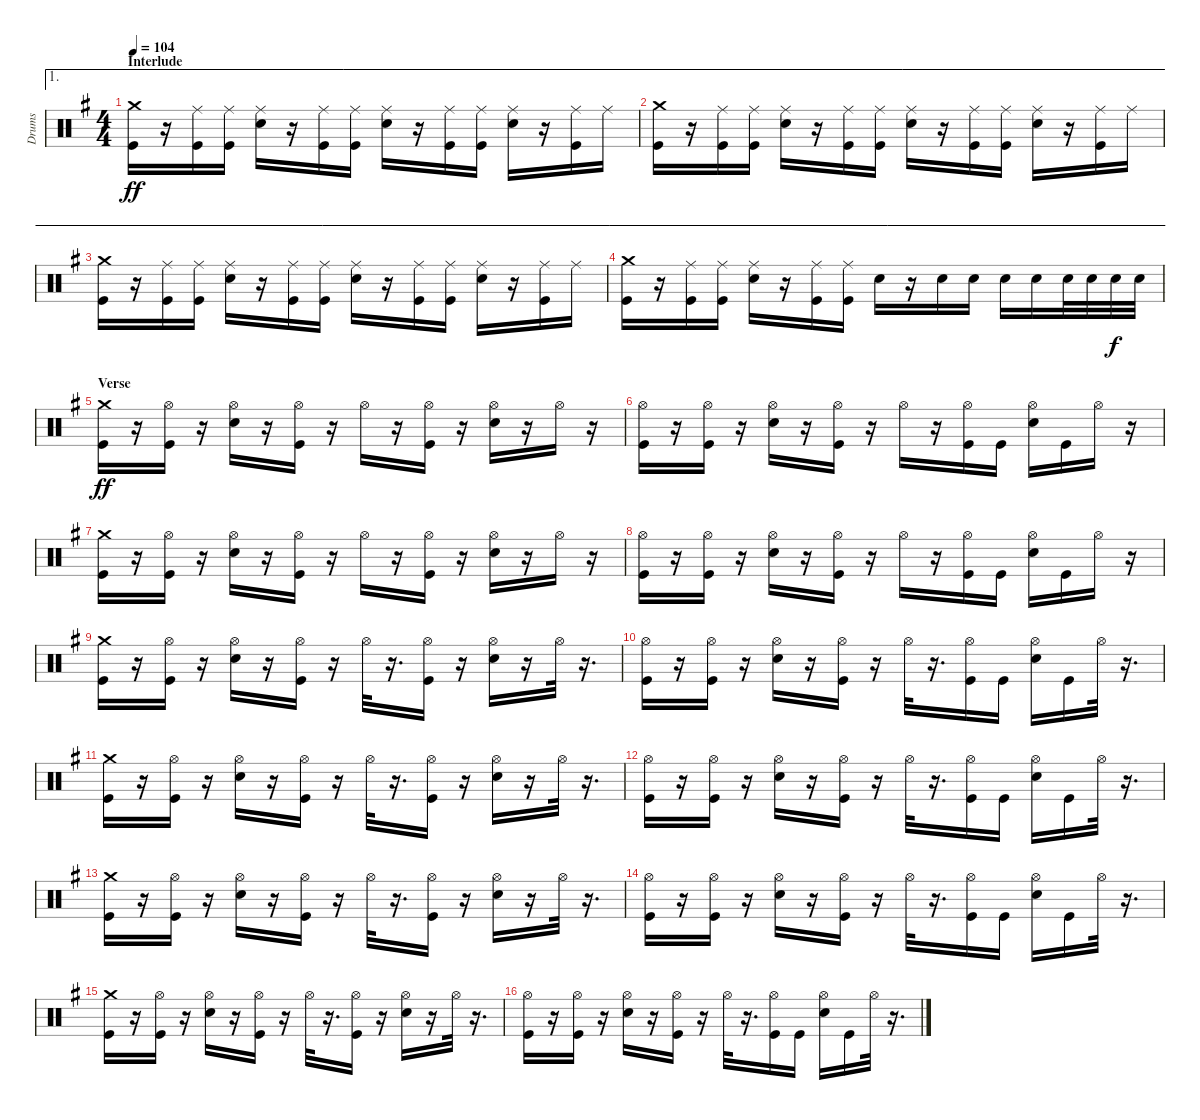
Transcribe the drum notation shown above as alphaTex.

\defaultSystemsLayout 4
\track ("Bill Ward" "Drums") {instrument percussion}
\staff {score}
\articulation defaults
\ae 1
\ts (4 4)
\section ("" "Interlude")
\tempo 104
\clef neutral
\scale
0.333333
\ks g
("Kick (hit)" "Crash medium (hit)").16{dy ff} r.16 ("Kick (hit)" "Ride (middle)").16 ("Kick (hit)" "Ride (middle)").16 ("Ride (middle)" "Snare (hit) 2").16 r.16 ("Kick (hit)" "Ride (middle)").16 ("Kick (hit)" "Ride (middle)").16 ("Ride (middle)" "Snare (hit) 2").16 r.16 ("Kick (hit)" "Ride (middle)").16 ("Kick (hit)" "Ride (middle)").16 ("Ride (middle)" "Snare (hit) 2").16 r.16 ("Kick (hit)" "Ride (middle)").16 "Ride (middle)".16 |
\ae 1
\scale
0.333333 ("Crash medium (hit)" "Kick (hit)").16 r.16 ("Kick (hit)" "Ride (middle)").16 ("Kick (hit)" "Ride (middle)").16 ("Ride (middle)" "Snare (hit) 2").16 r.16 ("Kick (hit)" "Ride (middle)").16 ("Kick (hit)" "Ride (middle)").16 ("Ride (middle)" "Snare (hit) 2").16 r.16 ("Kick (hit)" "Ride (middle)").16 ("Kick (hit)" "Ride (middle)").16 ("Ride (middle)" "Snare (hit) 2").16 r.16 ("Kick (hit)" "Ride (middle)").16 "Ride (middle)".16 |
\ae 1
\scale
0.333333 ("Crash medium (hit)" "Kick (hit)").16 r.16 ("Kick (hit)" "Ride (middle)").16 ("Kick (hit)" "Ride (middle)").16 ("Ride (middle)" "Snare (hit) 2").16 r.16 ("Kick (hit)" "Ride (middle)").16 ("Kick (hit)" "Ride (middle)").16 ("Ride (middle)" "Snare (hit) 2").16 r.16 ("Kick (hit)" "Ride (middle)").16 ("Kick (hit)" "Ride (middle)").16 ("Ride (middle)" "Snare (hit) 2").16 r.16 ("Kick (hit)" "Ride (middle)").16 "Ride (middle)".16 |
\ae 1
\scale
0.333333 ("Crash medium (hit)" "Kick (hit)").16 r.16 ("Kick (hit)" "Ride (middle)").16 ("Kick (hit)" "Ride (middle)").16 ("Ride (middle)" "Snare (hit) 2").16 r.16 ("Kick (hit)" "Ride (middle)").16 ("Kick (hit)" "Ride (middle)").16 "Snare (hit) 2".16 r.16 "Snare (hit) 2".16 "Snare (hit) 2".16 "Snare (hit) 2".16 "Snare (hit) 2".16 "Snare (hit) 2".32 "Snare (hit) 2".32 "Snare (hit) 2".32{dy f} "Snare (hit) 2".32 |
\section ("" "Verse")
\scale
0.333333 ("Crash medium (hit)" "Kick (hit)").16{dy ff} r.16 ("Kick (hit)" "Hi-Hat (open)").16 r.16 ("Snare (hit) 2" "Hi-Hat (open)").16 r.16 ("Kick (hit)" "Hi-Hat (open)").16 r.16 "Hi-Hat (open)".16 r.16 ("Kick (hit)" "Hi-Hat (open)").16 r.16 ("Hi-Hat (open)" "Snare (hit) 2").16 r.16 "Hi-Hat (open)".16 r.16 |
\scale
0.333333 ("Kick (hit)" "Hi-Hat (open)").16 r.16 ("Kick (hit)" "Hi-Hat (open)").16 r.16 ("Snare (hit) 2" "Hi-Hat (open)").16 r.16 ("Kick (hit)" "Hi-Hat (open)").16 r.16 "Hi-Hat (open)".16 r.16 ("Kick (hit)" "Hi-Hat (open)").16 "Kick (hit)".16 ("Hi-Hat (open)" "Snare (hit) 2").16 "Kick (hit)".16 "Hi-Hat (open)".16 r.16 |
\scale
0.333333 ("Kick (hit)" "Crash medium (hit)").16 r.16 ("Kick (hit)" "Hi-Hat (open)").16 r.16 ("Snare (hit) 2" "Hi-Hat (open)").16 r.16 ("Kick (hit)" "Hi-Hat (open)").16 r.16 "Hi-Hat (open)".16 r.16 ("Kick (hit)" "Hi-Hat (open)").16 r.16 ("Hi-Hat (open)" "Snare (hit) 2").16 r.16 "Hi-Hat (open)".16 r.16 |
\scale
0.333333 ("Kick (hit)" "Hi-Hat (open)").16 r.16 ("Kick (hit)" "Hi-Hat (open)").16 r.16 ("Snare (hit) 2" "Hi-Hat (open)").16 r.16 ("Kick (hit)" "Hi-Hat (open)").16 r.16 "Hi-Hat (open)".16 r.16 ("Kick (hit)" "Hi-Hat (open)").16 "Kick (hit)".16 ("Hi-Hat (open)" "Snare (hit) 2").16 "Kick (hit)".16 "Hi-Hat (open)".16 r.16 |
\scale
0.333333 ("Crash medium (hit)" "Kick (hit)").16 r.16 ("Kick (hit)" "Hi-Hat (open)").16 r.16 ("Snare (hit) 2" "Hi-Hat (open)").16 r.16 ("Kick (hit)" "Hi-Hat (open)").16 r.16 "Hi-Hat (open)".32 r.16{d} ("Kick (hit)" "Hi-Hat (open)").16 r.16 ("Snare (hit) 2" "Hi-Hat (open)").16 r.16 "Hi-Hat (open)".32 r.16{d} |
\scale
0.333333 ("Kick (hit)" "Hi-Hat (open)").16 r.16 ("Kick (hit)" "Hi-Hat (open)").16 r.16 ("Snare (hit) 2" "Hi-Hat (open)").16 r.16 ("Kick (hit)" "Hi-Hat (open)").16 r.16 "Hi-Hat (open)".32 r.16{d} ("Kick (hit)" "Hi-Hat (open)").16 "Kick (hit)".16 ("Snare (hit) 2" "Hi-Hat (open)").16 "Kick (hit)".16 "Hi-Hat (open)".32 r.16{d} |
\scale
0.333333 ("Kick (hit)" "Crash medium (hit)").16 r.16 ("Kick (hit)" "Hi-Hat (open)").16 r.16 ("Snare (hit) 2" "Hi-Hat (open)").16 r.16 ("Kick (hit)" "Hi-Hat (open)").16 r.16 "Hi-Hat (open)".32 r.16{d} ("Kick (hit)" "Hi-Hat (open)").16 r.16 ("Snare (hit) 2" "Hi-Hat (open)").16 r.16 "Hi-Hat (open)".32 r.16{d} |
\scale
0.333333 ("Kick (hit)" "Hi-Hat (open)").16 r.16 ("Kick (hit)" "Hi-Hat (open)").16 r.16 ("Snare (hit) 2" "Hi-Hat (open)").16 r.16 ("Kick (hit)" "Hi-Hat (open)").16 r.16 "Hi-Hat (open)".32 r.16{d} ("Kick (hit)" "Hi-Hat (open)").16 "Kick (hit)".16 ("Snare (hit) 2" "Hi-Hat (open)").16 "Kick (hit)".16 "Hi-Hat (open)".32 r.16{d} |
\scale
0.333333 ("Crash medium (hit)" "Kick (hit)").16 r.16 ("Kick (hit)" "Hi-Hat (open)").16 r.16 ("Snare (hit) 2" "Hi-Hat (open)").16 r.16 ("Kick (hit)" "Hi-Hat (open)").16 r.16 "Hi-Hat (open)".32 r.16{d} ("Kick (hit)" "Hi-Hat (open)").16 r.16 ("Snare (hit) 2" "Hi-Hat (open)").16 r.16 "Hi-Hat (open)".32 r.16{d} |
\scale
0.333333 ("Kick (hit)" "Hi-Hat (open)").16 r.16 ("Kick (hit)" "Hi-Hat (open)").16 r.16 ("Snare (hit) 2" "Hi-Hat (open)").16 r.16 ("Kick (hit)" "Hi-Hat (open)").16 r.16 "Hi-Hat (open)".32 r.16{d} ("Kick (hit)" "Hi-Hat (open)").16 "Kick (hit)".16 ("Snare (hit) 2" "Hi-Hat (open)").16 "Kick (hit)".16 "Hi-Hat (open)".32 r.16{d} |
\scale
0.333333 ("Kick (hit)" "Crash medium (hit)").16 r.16 ("Kick (hit)" "Hi-Hat (open)").16 r.16 ("Snare (hit) 2" "Hi-Hat (open)").16 r.16 ("Kick (hit)" "Hi-Hat (open)").16 r.16 "Hi-Hat (open)".32 r.16{d} ("Kick (hit)" "Hi-Hat (open)").16 r.16 ("Snare (hit) 2" "Hi-Hat (open)").16 r.16 "Hi-Hat (open)".32 r.16{d} |
\scale
0.333333 ("Kick (hit)" "Hi-Hat (open)").16 r.16 ("Kick (hit)" "Hi-Hat (open)").16 r.16 ("Snare (hit) 2" "Hi-Hat (open)").16 r.16 ("Kick (hit)" "Hi-Hat (open)").16 r.16 "Hi-Hat (open)".32 r.16{d} ("Kick (hit)" "Hi-Hat (open)").16 "Kick (hit)".16 ("Snare (hit) 2" "Hi-Hat (open)").16 "Kick (hit)".16 "Hi-Hat (open)".32 r.16{d}
